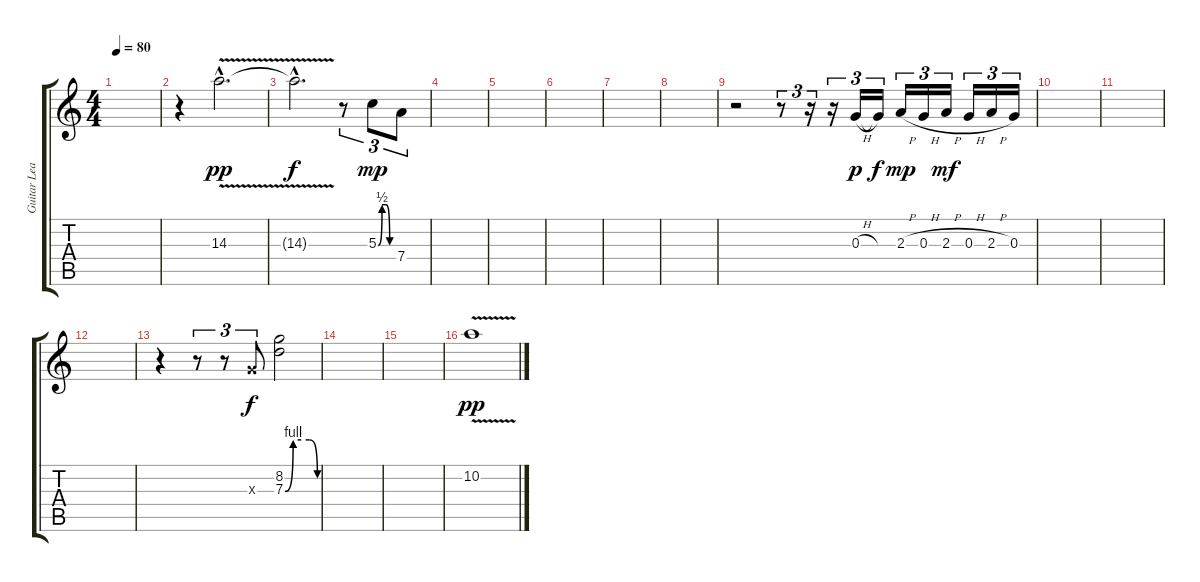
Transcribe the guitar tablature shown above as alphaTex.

\track ("Guitar Lead" "Guitar Lea") {instrument overdrivenguitar}
\staff {score tabs}
\tuning (E4 B3 G3 D3 A2 E2) {hide}
\ts (4 4)
\tempo 80
\clef g2
\ks c
|
r.4 14.3{v hac}.2{d dy pp} |
14.3{hac t}.2{d dy f} r.8{tu (3 2)} 5.3{be (custom 0 0 15 2 30 2 45 0 60 0)}.8{tu (3 2) dy mp} 7.4.8{tu (3 2)} |
|
|
|
|
|
r.2 r.8{tu (3 2)} r.16{tu (3 2)} r.16{tu (3 2)} 0.3{h}.16{tu (3 2) dy p} 0.3{t}.16{tu (3 2) dy f} 2.3{h}.16{tu (3 2) dy mp} 0.3{h}.16{tu (3 2)} 2.3{h}.16{tu (3 2) dy mf} 0.3{h}.16{tu (3 2)} 2.3{h}.16{tu (3 2)} 0.3.16{tu (3 2)} |
|
|
|
r.4 r.8{tu (3 2)} r.8{tu (3 2)} 0.3{x}.8{tu (3 2) dy f} (8.2 7.3{be (custom 0 0 15 4 30 4 45 4 60 0)}).2 |
|
|
10.2{v}.1{dy pp}
